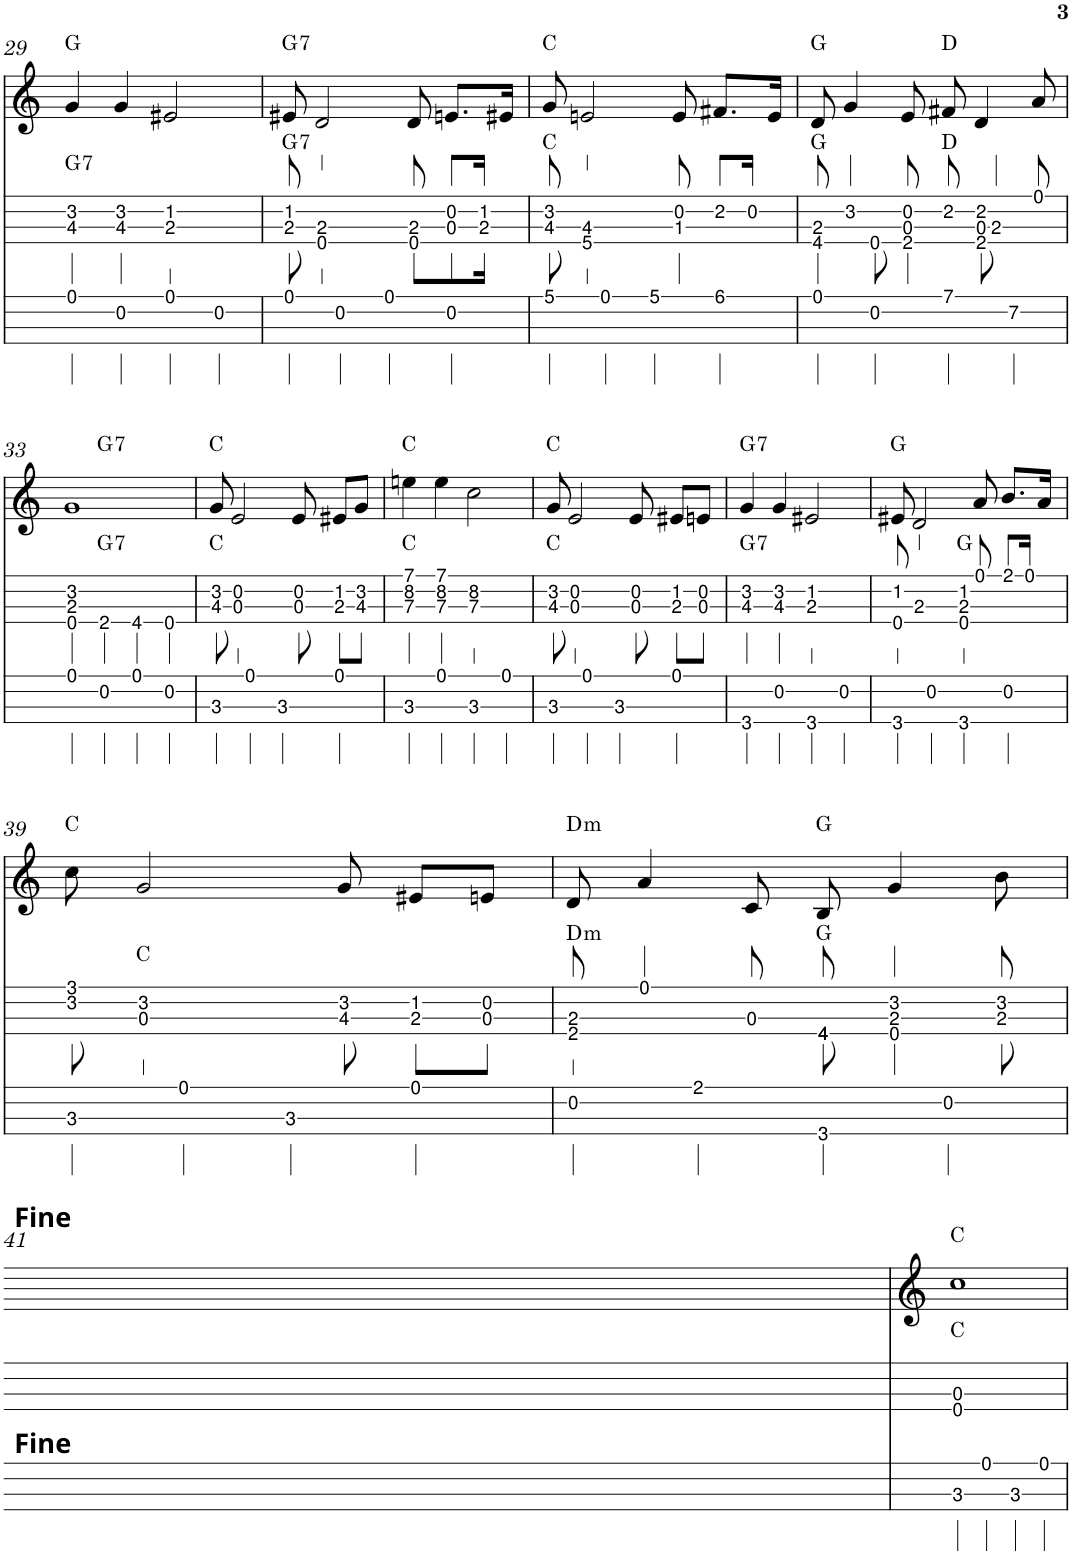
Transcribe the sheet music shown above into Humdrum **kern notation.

**kern	**kern	**harte	**kern	**harte
*part3	*part2	*part2	*part1	*part1
*staff3	*staff2	*	*staff1	*
*I"Bass Guitar	*I"Ukulele	*	*I"Mandolin	*
*	*	*	*I'Mdln	*
!!LO:PB:g=z
*	*	*	*clefG2	*
*k[]	*k[]	*	*k[]	*
*M4/4	*M4/4	*	*M4/4	*
=29	=29	=29	=29	=29
!	!	!LO:H:kt=7	!	!
4GG\	4e\ 4g\	G:7	4g/	G:maj
4DD\	4e\ 4g\	.	4g/	.
4GG\	2d\ 2e#\	.	2e#X/	.
4DD\	.	.	.	.
=30	=30	=30	=30	=30
*	*^	*	*	*
!	!	!	!LO:H:kt=7	!	!LO:H:kt=7
4GG\	8e#/	8d\	G:7	8e#X/	G:7
.	2d/	2G\	.	2d/	.
4DD\	.	.	.	.	.
4GG\	.	.	.	.	.
.	8d/	8G\L	.	8d/	.
4DD\	8e/L	8c\	.	8.en/L	.
.	16e#/Jk	16d\Jk	.	.	.
.	16ryy	16ryy	.	16e#X/Jk	.
=31	=31	=31	=31	=31	=31
4C\	8g/	8e\	C:maj	8g/	C:maj
.	2e/	2c\	.	2en/	.
4GG\	.	.	.	.	.
4C\	.	.	.	.	.
.	8e/	4c#\	.	8e/	.
4C#\	8f#/L	.	.	8.f#X/L	.
.	16e/Jk	8ryy	.	.	.
.	16ryy	.	.	16e/Jk	.
=32	=32	=32	=32	=32	=32
4GG\	8d/	4B\	G:maj	8d/	G:maj
.	4g/	.	.	4g/	.
4DD\	.	8G\	.	.	.
.	8e/	4A\ 4c\	.	8e/	.
4D\	8f#/	.	D:maj	8f#X/	D:maj
.	4d/	8A\ 8c\ 8f#\	.	4d/	.
4AA\	.	4ryy	.	.	.
.	8a/	.	.	8a/	.
!!LO:LB:g=z
=33	=33	=33	=33	=33	=33
*	*	*	*	*^	*
4GG\	1g	4G\ 4d\	.	1g	4ryy	.
!	!	!	!LO:H:kt=7	!	!	!LO:H:kt=7
4DD\	.	4A\	G:7	.	2.ryy	G:7
4GG\	.	4B\	.	.	.	.
4DD\	.	4G\	.	.	.	.
*	*v	*v	*	*	*	*
*	*	*	*v	*v	*
=34	=34	=34	=34	=34
4CC\	8e\ 8g\	C:maj	8g/	C:maj
.	2c\ 2e\	.	2e/	.
4GG\	.	.	.	.
4CC\	.	.	.	.
.	8c\ 8e\	.	8e/	.
4GG\	8d\ 8e#\L	.	8e#X/L	.
.	8e\ 8g\J	.	8g/J	.
=35	=35	=35	=35	=35
4CC\	4g\ 4cc\ 4ee\	C:maj	4een\	C:maj
4GG\	4g\ 4cc\ 4ee\	.	4ee\	.
4CC\	2g\ 2cc\	.	2cc\	.
4GG\	.	.	.	.
=36	=36	=36	=36	=36
4CC\	8e\ 8g\	C:maj	8g/	C:maj
.	2c\ 2e\	.	2e/	.
4GG\	.	.	.	.
4CC\	.	.	.	.
.	8c\ 8e\	.	8e/	.
4GG\	8d\ 8e#\L	.	8e#X/L	.
.	8c\ 8e\J	.	8en/J	.
=37	=37	=37	=37	=37
!	!	!LO:H:kt=7	!	!LO:H:kt=7
4GGG\	4e\ 4g\	G:7	4g/	G:7
4DD\	4e\ 4g\	.	4g/	.
4GGG\	2d\ 2e#\	.	2e#X/	.
4DD\	.	.	.	.
=38	=38	=38	=38	=38
*	*^	*	*	*
4GGG\	8e#/	2G\	.	8e#X/	G:maj
.	2d/	.	.	2d/	.
4DD\	.	.	.	.	.
4GGG\	.	2G\ 2d\ 2f\	G:maj	.	.
.	8a/	.	.	8a/	.
4DD\	8b/L	.	.	8.b/L	.
.	16a/Jk	.	.	.	.
.	16ryy	.	.	16a/Jk	.
*	*v	*v	*	*	*
!!LO:LB:g=z
=39	=39	=39	=39	=39
4CC\	8g\ 8cc\	.	8cc\	C:maj
.	2c\ 2g\	C:maj	2g/	.
4GG\	.	.	.	.
4CC\	.	.	.	.
.	8e\ 8g\	.	8g/	.
4GG\	8d\ 8e#\L	.	8e#X/L	.
.	8c\ 8e\J	.	8en/J	.
=40	=40	=40	=40	=40
*	*^	*	*	*
!	!	!	!LO:H:kt=m	!	!LO:H:kt=m
4DD\	8d/	2A\	D:min	8d/	D:min
.	4a/	.	.	4a/	.
4AA\	.	.	.	.	.
.	8c/	.	.	8c/	.
4GGG\	8B/	8B\	G:maj	8B/	G:maj
.	4g/	4G\ 4d\	.	4g/	.
4DD\	.	.	.	.	.
.	8g/	8d\	.	8b\	.
!!LO:LB:g=z
=41	=41	=41	=41	=41	=41
4CC\	1c	1G	C:maj	1cc	C:maj
4GG\	.	.	.	.	.
4CC\	.	.	.	.	.
4GG\	.	.	.	.	.
*	*v	*v	*	*	*
=	=	=	=	=
*-	*-	*-	*-	*-
